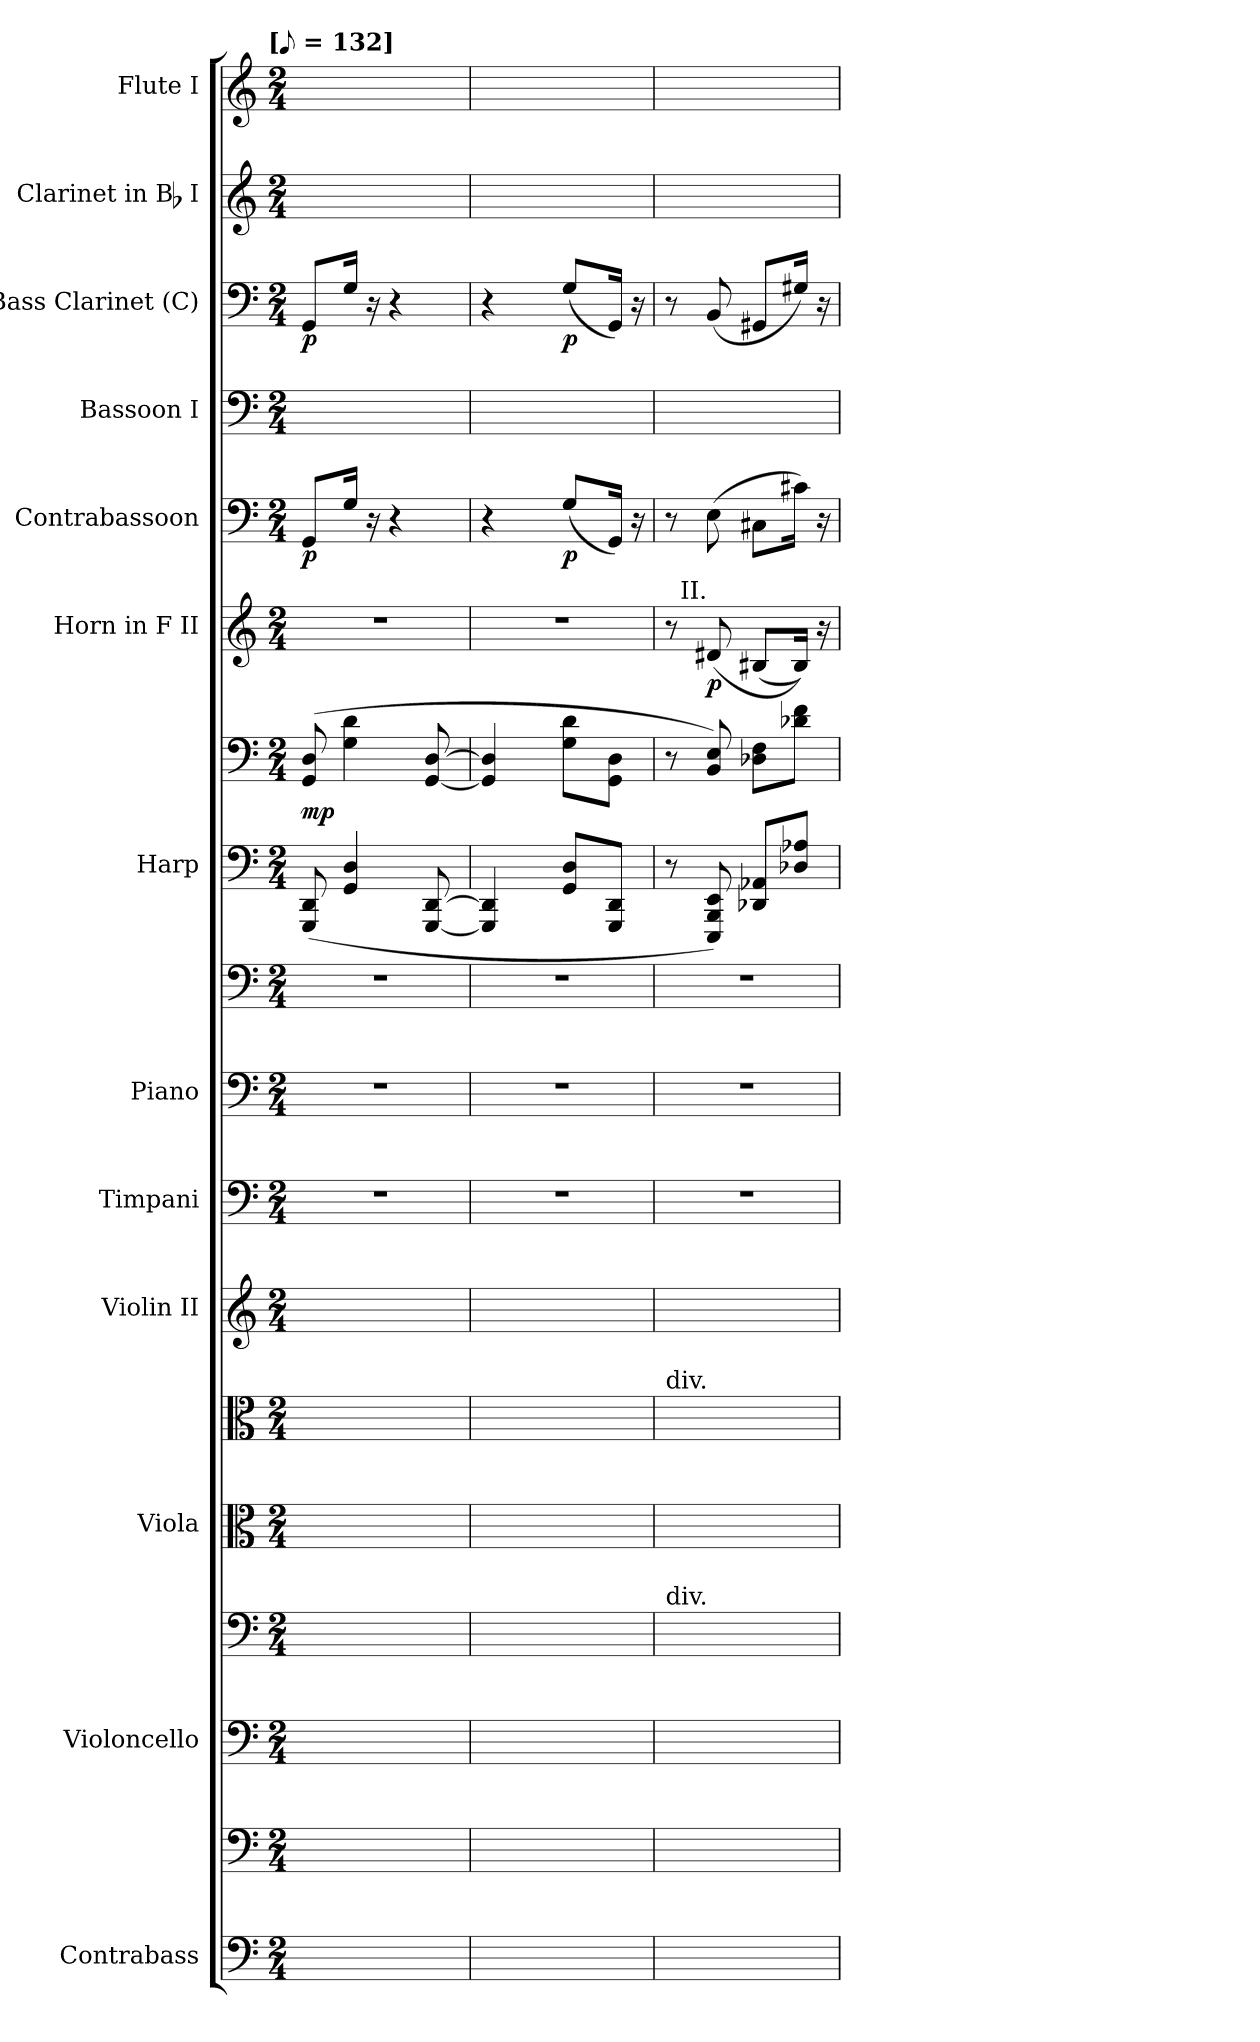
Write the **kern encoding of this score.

**kern	**kern	**kern	**kern	**kern	**kern	**kern	**kern	**kern	**kern	**kern	**kern	**dynam	**kern	**dynam	**kern	**dynam	**kern	**kern	**dynam	**kern	**kern
*part13	*part13	*part12	*part12	*part11	*part11	*part10	*part9	*part8	*part8	*part7	*part7	*part7	*part6	*part6	*part5	*part5	*part4	*part3	*part3	*part2	*part1
*staff18	*staff17	*staff16	*staff15	*staff14	*staff13	*staff12	*staff11	*staff10	*staff9	*staff8	*staff7	*staff7/8	*staff6	*staff6	*staff5	*staff5	*staff4	*staff3	*staff3	*staff2	*staff1
*I"Contrabass	*	*I"Violoncello	*	*I"Viola	*	*I"Violin II	*I"Timpani	*I"Piano	*	*I"Harp	*	*	*I"Horn in F II	*	*I"Contrabassoon	*	*I"Bassoon I	*I"Bass Clarinet (C)	*	*I"Clarinet in Bb I	*I"Flute I
*I'Cb	*	*I'Vc.	*	*I'Vla	*	*I'Vln. II	*I'Timp.	*I'Pno	*	*I'Hp	*	*	*I'Hn.	*	*I'Cbsn.	*	*I'Bsn.	*I'B. Cl.	*	*I'Cl.	*I'Fl.
*clefF4	*clefF4	*clefF4	*clefF4	*clefC3	*clefC3	*clefG2	*clefF4	*clefF4	*clefF4	*clefF4	*clefF4	*	*clefG2	*	*clefF4	*	*clefF4	*clefF4	*	*clefG2	*clefG2
*ITrd7c12	*ITrd7c12	*	*	*	*	*	*	*	*	*	*	*	*ITrd4c7	*	*ITrd7c12	*	*	*	*	*ITrd1c2	*
*k[]	*k[]	*k[]	*k[]	*k[]	*k[]	*k[]	*k[]	*k[]	*k[]	*k[]	*k[]	*	*k[b-]	*	*k[]	*	*k[]	*	*	*k[b-e-]	*k[]
!!LO:TX:omd:t=[[8th] = 132]
*M2/4	*M2/4	*M2/4	*M2/4	*M2/4	*M2/4	*M2/4	*M2/4	*M2/4	*M2/4	*M2/4	*M2/4	*	*M2/4	*	*M2/4	*	*M2/4	*M2/4	*	*M2/4	*M2/4
*MM66	*MM66	*MM66	*MM66	*MM66	*MM66	*MM66	*MM66	*MM66	*MM66	*MM66	*MM66	*	*MM66	*	*MM66	*	*MM66	*MM66	*	*MM66	*MM66
*Xtuplet	*Xtuplet	*Xtuplet	*Xtuplet	*Xtuplet	*Xtuplet	*Xtuplet	*	*	*	*	*	*	*	*	*	*	*	*	*	*	*
=1	=1	=1	=1	=1	=1	=1	=1	=1	=1	=1	=1	=1	=1	=1	=1	=1	=1	=1	=1	=1	=1
12ryy	24ryy	12ryy	12ryy	24ryy	24ryy	12.ryy	2r	2r	2r	(8GGG 8DD	(8GG 8D	mp	2r	.	8GGGL	p	8ryy	8GGL	p	8ryy	8ryy
.	24ryy	.	.	24ryy	24ryy	.	.	.	.	.	.	.	.	.	.	.	.	.	.	.	.
24ryy	24ryy	24ryy	24ryy	24ryy	24ryy	.	.	.	.	.	.	.	.	.	.	.	.	.	.	.	.
12ryy	12ryy	24ryy	24ryy	12ryy	12ryy	24ryy	.	.	.	4GG 4D	4G 4d	.	.	.	16GGiJk	.	8ryy	16GiJk	.	8ryy	8ryy
.	.	24ryy	24ryy	.	.	24ryy	.	.	.	.	.	.	.	.	.	.	.	.	.	.	.
.	.	.	.	.	.	.	.	.	.	.	.	.	.	.	16r	.	.	16r	.	.	.
24ryy	24ryy	24ryy	24ryy	24ryy	24ryy	24ryy	.	.	.	.	.	.	.	.	.	.	.	.	.	.	.
12.ryy	12.ryy	12.ryy	12.ryy	12.ryy	12.ryy	6.ryy	.	.	.	.	.	.	.	.	4r	.	16ryy	4r	.	16ryy	16ryy
.	.	.	.	.	.	.	.	.	.	.	.	.	.	.	.	.	16ryy	.	.	16ryy	16ryy
12ryy	24ryy	12ryy	12ryy	24ryy	24ryy	.	.	.	.	[8GGG [8DD	[8GG [8D	.	.	.	.	.	16.ryy	.	.	16.ryy	16.ryy
.	24ryy	.	.	24ryy	24ryy	.	.	.	.	.	.	.	.	.	.	.	.	.	.	.	.
24ryy	24ryy	24ryy	24ryy	24ryy	24ryy	.	.	.	.	.	.	.	.	.	.	.	.	.	.	.	.
.	.	.	.	.	.	.	.	.	.	.	.	.	.	.	.	.	32ryy	.	.	32ryy	32ryy
=2	=2	=2	=2	=2	=2	=2	=2	=2	=2	=2	=2	=2	=2	=2	=2	=2	=2	=2	=2	=2	=2
6.ryy	6.ryy	12ryy	12ryy	6.ryy	6.ryy	12ryy	2r	2r	2r	4GGG] 4DD]	4GG] 4D]	.	2r	.	4r	.	8.ryy	4r	.	8.ryy	8.ryy
.	.	24ryy	24ryy	.	.	24ryy	.	.	.	.	.	.	.	.	.	.	.	.	.	.	.
.	.	24ryy	24ryy	.	.	24ryy	.	.	.	.	.	.	.	.	.	.	.	.	.	.	.
.	.	24ryy	24ryy	.	.	24ryy	.	.	.	.	.	.	.	.	.	.	.	.	.	.	.
.	.	.	.	.	.	.	.	.	.	.	.	.	.	.	.	.	16ryy	.	.	16ryy	16ryy
.	.	24ryy	24ryy	.	.	24ryy	.	.	.	.	.	.	.	.	.	.	.	.	.	.	.
12ryy	12ryy	24ryy	24ryy	12ryy	12ryy	24ryy	.	.	.	8GG 8DL	8G 8dL	.	.	.	(8GGL	p	16ryy	(8GL	p	16ryy	16ryy
.	.	24ryy	24ryy	.	.	24ryy	.	.	.	.	.	.	.	.	.	.	.	.	.	.	.
.	.	.	.	.	.	.	.	.	.	.	.	.	.	.	.	.	8ryy	.	.	8ryy	8ryy
24ryy	24ryy	24ryy	24ryy	24ryy	24ryy	24ryy	.	.	.	.	.	.	.	.	.	.	.	.	.	.	.
12ryy	24ryy	12ryy	12ryy	24ryy	24ryy	12.ryy	.	.	.	8GGG 8DDJ	8GG 8DJ	.	.	.	16GGGJk)	.	.	16GGJk)	.	.	.
.	24ryy	.	.	24ryy	24ryy	.	.	.	.	.	.	.	.	.	.	.	.	.	.	.	.
.	.	.	.	.	.	.	.	.	.	.	.	.	.	.	16r	.	16ryy	16r	.	16ryy	16ryy
24ryy	24ryy	24ryy	24ryy	24ryy	24ryy	.	.	.	.	.	.	.	.	.	.	.	.	.	.	.	.
=3	=3	=3	=3	=3	=3	=3	=3	=3	=3	=3	=3	=3	=3	=3	=3	=3	=3	=3	=3	=3	=3
!	!	!	!	!	!LO:TX:a:t=div.	!	!	!	!	!	!	!	!	!	!	!	!	!	!	!	!
!	!	!	!LO:TX:a:t=div.	!	!	!	!	!	!	!	!	!	!	!	!	!	!	!	!	!	!
12.ryy	24ryy	12.ryy	24ryy	12.ryy	12.ryy	6.ryy	2r	2r	2r	8r	8r	.	8r	.	8r	.	8.ryy	8r	.	8.ryy	8.ryy
.	24ryy	.	24ryy	.	.	.	.	.	.	.	.	.	.	.	.	.	.	.	.	.	.
.	24ryy	.	24ryy	.	.	.	.	.	.	.	.	.	.	.	.	.	.	.	.	.	.
!	!	!	!	!	!	!	!	!	!	!	!	!	!LO:TX:a:rj:t=II.	!	!	!	!	!	!	!	!
12ryy	24ryy	12ryy	24ryy	12ryy	12ryy	.	.	.	.	8EEE 8BBB 8EE)	8BB 8E)	.	(8G#X	p	(8EE	.	.	(8BB	.	.	.
.	24ryy	.	24ryy	.	.	.	.	.	.	.	.	.	.	.	.	.	.	.	.	.	.
.	.	.	.	.	.	.	.	.	.	.	.	.	.	.	.	.	16ryy	.	.	16ryy	16ryy
24ryy	24ryy	24ryy	24ryy	24ryy	24ryy	.	.	.	.	.	.	.	.	.	.	.	.	.	.	.	.
12ryy	12ryy	24ryy	24ryy	12ryy	12ryy	12.ryy	.	.	.	8DD-X 8AA-XL	8D-X 8FL	.	(8E#XL	.	8CC#XL	.	8ryy	8GG#XL	.	8ryy	8ryy
.	.	24ryy	24ryy	.	.	.	.	.	.	.	.	.	.	.	.	.	.	.	.	.	.
24ryy	24ryy	24ryy	24ryy	24ryy	24ryy	.	.	.	.	.	.	.	.	.	.	.	.	.	.	.	.
12ryy	12ryy	24ryy	24ryy	12ryy	12ryy	12ryy	.	.	.	8D-X 8A-XJ	8d-X 8fJ	.	16E#Jk))	.	16C#XJk)	.	8ryy	16G#XJk)	.	8ryy	8ryy
.	.	24ryy	24ryy	.	.	.	.	.	.	.	.	.	.	.	.	.	.	.	.	.	.
.	.	.	.	.	.	.	.	.	.	.	.	.	16r	.	16r	.	.	16r	.	.	.
24ryy	24ryy	24ryy	24ryy	24ryy	24ryy	24ryy	.	.	.	.	.	.	.	.	.	.	.	.	.	.	.
=	=	=	=	=	=	=	=	=	=	=	=	=	=	=	=	=	=	=	=	=	=
*-	*-	*-	*-	*-	*-	*-	*-	*-	*-	*-	*-	*-	*-	*-	*-	*-	*-	*-	*-	*-	*-
